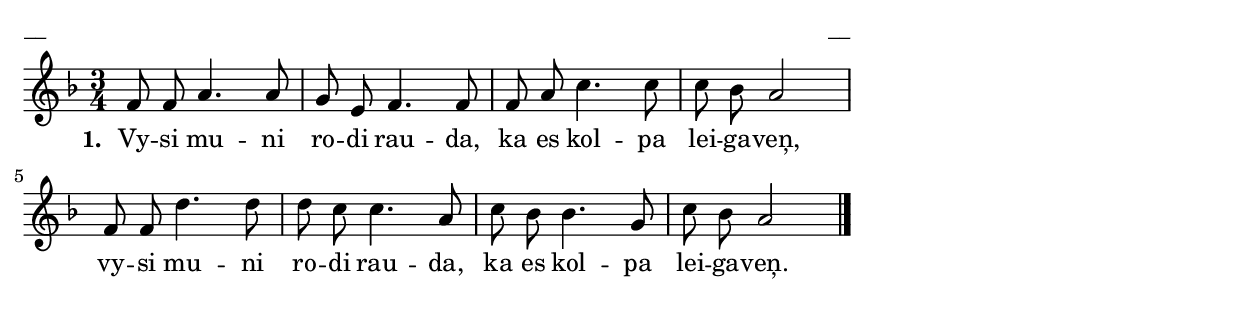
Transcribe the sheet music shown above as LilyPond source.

\version "2.13.18"
\paper {
line-width = 14\cm
left-margin = 0.4\cm
between-system-padding = 0.1\cm
between-system-space = 0.1\cm
}
% SBTZK, p.129
\layout {
indent = #0
ragged-last = ##f
}


voiceA = \relative c' {
\clef "treble"
\key f \major
\time 3/4 
f8 f a4. a8 | g e f4. f8 | f a c4. c8 | c bes a2 |
f8 f d'4. d8 | d c c4. a8 | c bes bes4. g8 | c bes a2 \bar"|."
}

lyricA = \lyricmode {
\set stanza = "1. "
Vy -- si mu -- ni ro -- di rau -- da, ka es kol -- pa lei -- ga -- veņ,
vy -- si mu -- ni ro -- di rau -- da, ka es kol -- pa lei -- ga -- veņ.
}

fullScore = <<
%\new ChordNames { \chordsA }
\new Staff {
<<
\new Voice = "voiceA" { \oneVoice \autoBeamOff \voiceA }
\lyricsto "voiceA" \new Lyrics  \lyricA
%\new Voice = "voiceB" { \voiceTwo \autoBeamOff \voiceB }
>>
}
>>



\score {
\fullScore
\header { piece = "__" opus = "__" }
}
\markup { \with-color #(x11-color 'white) \sans \smaller "__" }
\score {
\unfoldRepeats
\fullScore
\midi {
\context { \Staff \remove "Staff_performer" }
\context { \Voice \consists "Staff_performer" }
}
}


